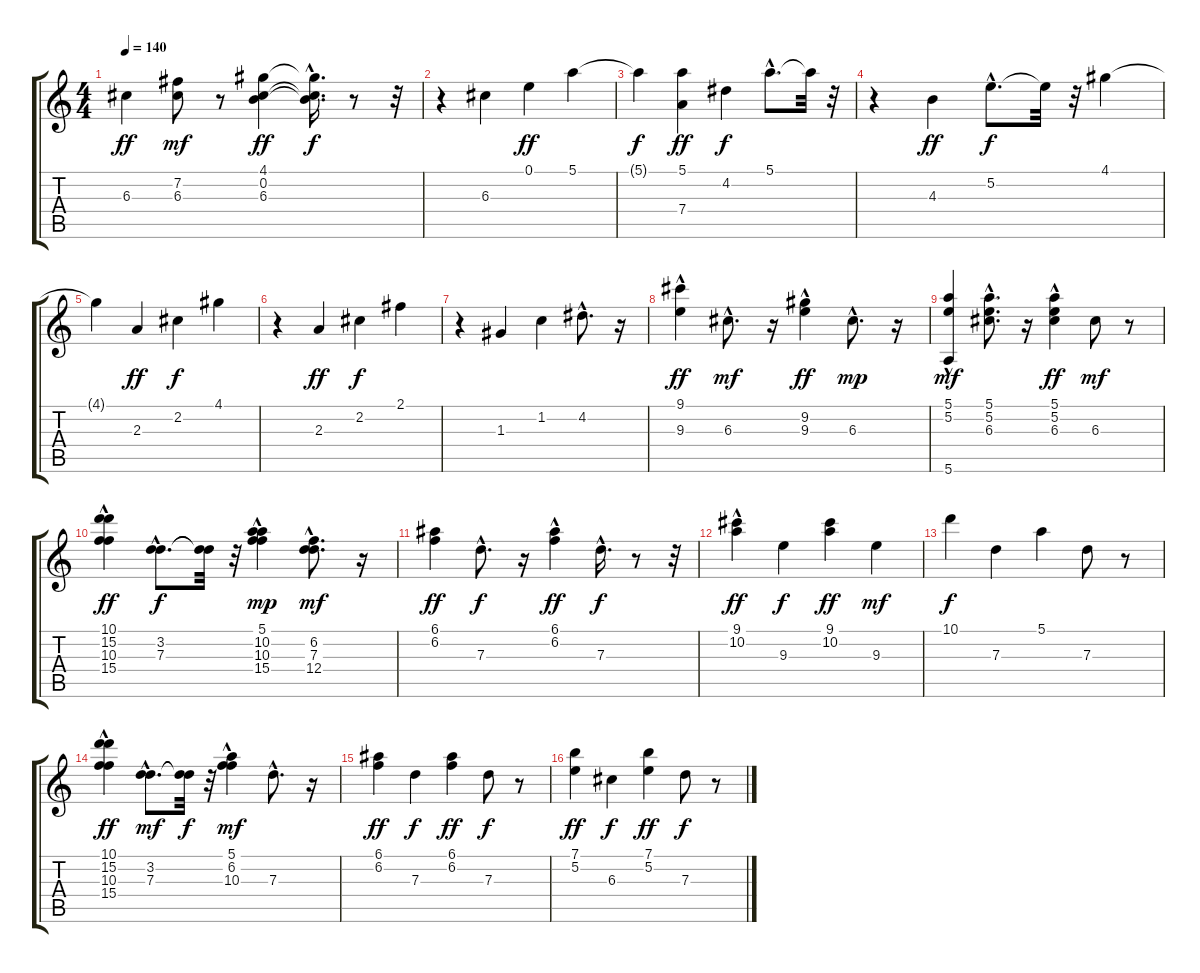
\track "" {instrument electricbasspick}
\staff {score tabs}
\tuning (E4 B3 G3 D3 A2 E2) {hide}
\ts (4 4)
\tempo 140
\clef g2
\ks c
6.3.4{dy ff} (7.2 6.3).8{dy mf} r.8 (4.1 0.2 6.3).4{dy ff} (4.1{hac t} 0.2{t} 6.3{t}).16{d dy f} r.8 r.32 |
r.4 6.3.4 0.1.4{dy ff} 5.1.4 |
5.1{t}.4{dy f} (5.1 7.4).4{dy ff} 4.2.4{dy f} 5.1{hac}.8{d} 5.1{t}.32 r.32 |
r.4 4.3.4{dy ff} 5.2{hac}.8{d dy f} 5.2{t}.32 r.32 4.1.4 |
4.1{t}.4 2.3.4{dy ff} 2.2.4{dy f} 4.1.4 |
r.4 2.3.4{dy ff} 2.2.4{dy f} 2.1.4 |
r.4 1.3.4 1.2.4 4.2{hac}.8{d} r.16 |
(9.1 9.3{hac}).4{dy ff} 6.3{hac}.8{d dy mf} r.16 (9.2 9.3{hac}).4{dy ff} 6.3{hac}.8{d dy mp} r.16 |
(5.1{hac} 5.2{hac} 5.6{hac}).4{dy mf} (5.1 5.2 6.3{hac}).8{d} r.16 (5.1{hac} 5.2 6.3).4{dy ff} 6.3.8{dy mf} r.8 |
(10.1{hac} 15.2{hac} 10.3{hac} 15.4{hac}).4{dy ff} (3.2{hac} 7.3{hac}).8{d dy f} (3.2{t} 7.3{t}).32 r.32 (5.1 10.2 10.3{hac} 15.4{hac}).4{dy mp} (6.2 7.3{hac} 12.4{hac}).8{d dy mf} r.16 |
(6.1 6.2).4{dy ff} 7.3{hac}.8{d dy f} r.16 (6.1{hac} 6.2).4{dy ff} 7.3{hac}.16{d dy f} r.8 r.32 |
(9.1{hac} 10.2).4{dy ff} 9.3.4{dy f} (9.1 10.2).4{dy ff} 9.3.4{dy mf} |
10.1.4{dy f} 7.3.4 5.1.4 7.3.8 r.8 |
(10.1{hac} 15.2{hac} 10.3{hac} 15.4{hac}).4{dy ff} (3.2{hac} 7.3{hac}).8{d dy mf} (3.2{t} 7.3{t}).32{dy f} r.32 (5.1 6.2{hac} 10.3{hac}).4{dy mf} 7.3{hac}.8{d} r.16 |
(6.1 6.2).4{dy ff} 7.3.4{dy f} (6.1 6.2).4{dy ff} 7.3.8{dy f} r.8 |
(7.1 5.2).4{dy ff} 6.3.4{dy f} (7.1 5.2).4{dy ff} 7.3.8{dy f} r.8
